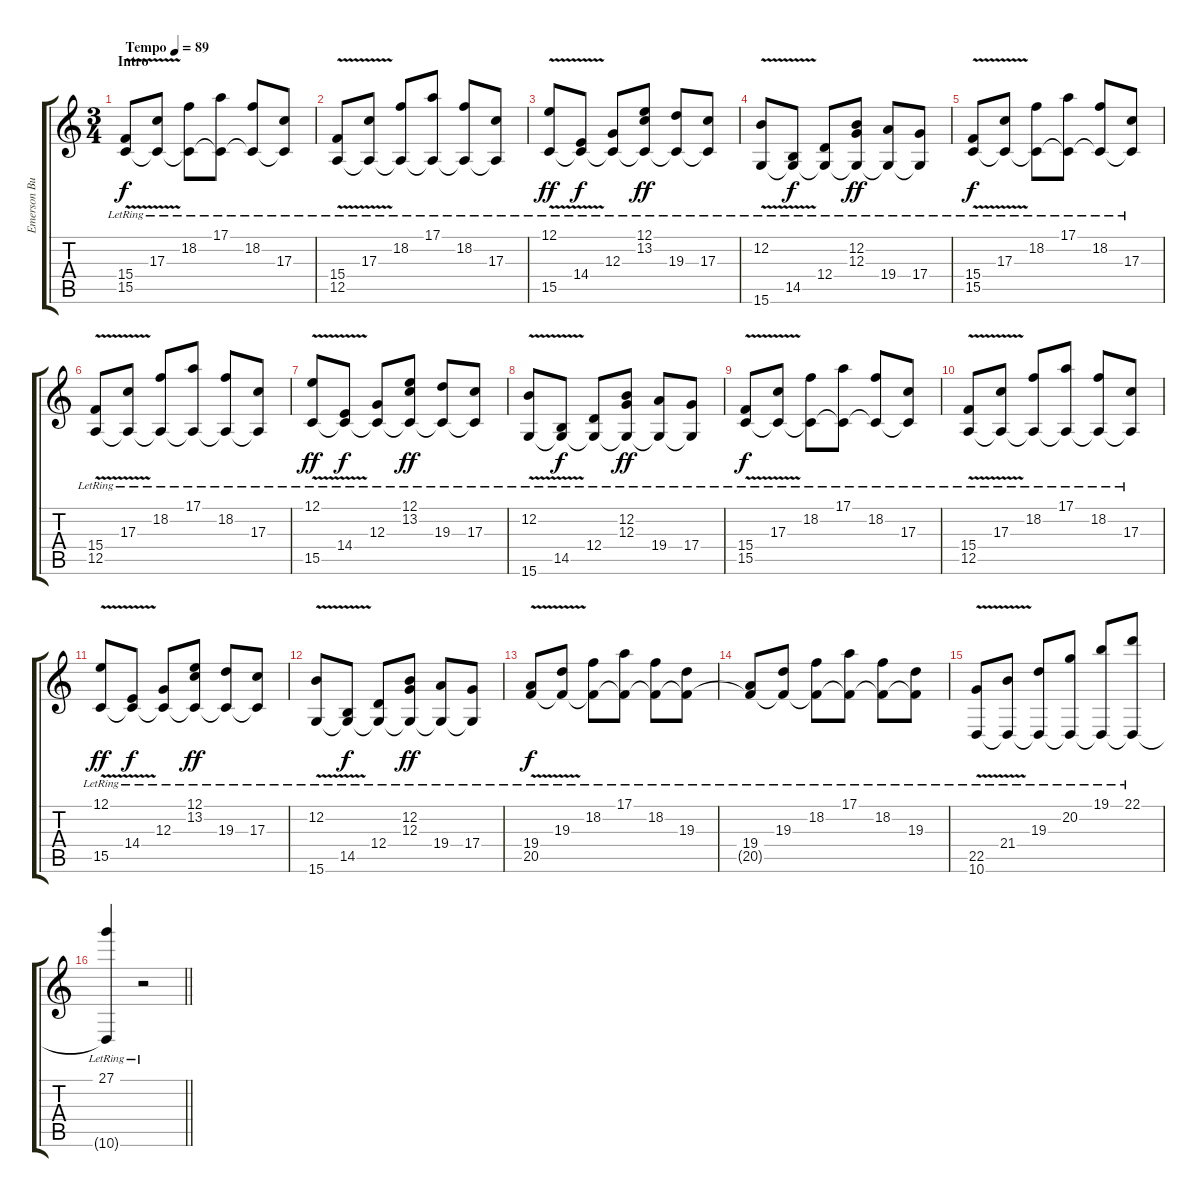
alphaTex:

\track ("Emerson Burton (Keyboard)" "Emerson Bu") {instrument electricpiano1}
\staff {score tabs}
\tuning (E4 B3 G3 D3 A2 E2) {hide}
\ts (3 4)
\section ("" "Intro")
\tempo (89 "Tempo")
\clef g2
\ks c
(15.4{lr} 15.5{v lr}).8{dy f instrument electricpiano1} (17.3{lr} 15.5{t}).8 (18.2{lr} 15.5{t}).8 (17.1{lr} 15.5{t}).8 (18.2{lr} 15.5{t}).8 (17.3{lr} 15.5{t}).8 |
(15.4{lr} 12.5{v lr}).8 (17.3{lr} 12.5{t}).8 (18.2{lr} 12.5{t}).8 (17.1{lr} 12.5{t}).8 (18.2{lr} 12.5{t}).8 (17.3{lr} 12.5{t}).8 |
(12.1{lr} 15.5{v lr}).8{dy ff} (14.4{lr} 15.5{t}).8{dy f} (12.3{lr} 15.5{t}).8 (12.1{lr} 13.2{lr} 15.5{t}).8{dy ff} (19.3{lr} 15.5{t}).8 (17.3{lr} 15.5{t}).8 |
(12.2{lr} 15.6{v lr}).8 (14.5{lr} 15.6{t}).8{dy f} (12.4{lr} 15.6{t}).8 (12.2{lr} 12.3{lr} 15.6{t}).8{dy ff} (19.4{lr} 15.6{t}).8 (17.4{lr} 15.6{t}).8 |
(15.4{lr} 15.5{v lr}).8{dy f} (17.3{lr} 15.5{t}).8 (18.2{lr} 15.5{t}).8 (17.1{lr} 15.5{t}).8 (18.2{lr} 15.5{t}).8 (17.3{lr} 15.5{t}).8 |
(15.4{lr} 12.5{v lr}).8 (17.3{lr} 12.5{t}).8 (18.2{lr} 12.5{t}).8 (17.1{lr} 12.5{t}).8 (18.2{lr} 12.5{t}).8 (17.3{lr} 12.5{t}).8 |
(12.1{lr} 15.5{v lr}).8{dy ff} (14.4{lr} 15.5{t}).8{dy f} (12.3{lr} 15.5{t}).8 (12.1{lr} 13.2{lr} 15.5{t}).8{dy ff} (19.3{lr} 15.5{t}).8 (17.3{lr} 15.5{t}).8 |
(12.2{lr} 15.6{v lr}).8 (14.5{lr} 15.6{t}).8{dy f} (12.4{lr} 15.6{t}).8 (12.2{lr} 12.3{lr} 15.6{t}).8{dy ff} (19.4{lr} 15.6{t}).8 (17.4{lr} 15.6{t}).8 |
(15.4{lr} 15.5{v lr}).8{dy f} (17.3{lr} 15.5{t}).8 (18.2{lr} 15.5{t}).8 (17.1{lr} 15.5{t}).8 (18.2{lr} 15.5{t}).8 (17.3{lr} 15.5{t}).8 |
(15.4{lr} 12.5{v lr}).8 (17.3{lr} 12.5{t}).8 (18.2{lr} 12.5{t}).8 (17.1{lr} 12.5{t}).8 (18.2{lr} 12.5{t}).8 (17.3{lr} 12.5{t}).8 |
(12.1{lr} 15.5{v lr}).8{dy ff} (14.4{lr} 15.5{t}).8{dy f} (12.3{lr} 15.5{t}).8 (12.1{lr} 13.2{lr} 15.5{t}).8{dy ff} (19.3{lr} 15.5{t}).8 (17.3{lr} 15.5{t}).8 |
(12.2{lr} 15.6{v lr}).8 (14.5{lr} 15.6{t}).8{dy f} (12.4{lr} 15.6{t}).8 (12.2{lr} 12.3{lr} 15.6{t}).8{dy ff} (19.4{lr} 15.6{t}).8 (17.4{lr} 15.6{t}).8 |
(19.4{lr} 20.5{v}).8{dy f} (19.3{lr} 20.5{t}).8 (18.2{lr} 20.5{t}).8 (17.1{lr} 20.5{t}).8 (18.2{lr} 20.5{t}).8 (19.3{lr} 20.5{t}).8 |
(19.4{lr} 20.5{t}).8 (19.3{lr} 20.5{t}).8 (18.2{lr} 20.5{t}).8 (17.1{lr} 20.5{t}).8 (18.2{lr} 20.5{t}).8 (19.3{lr} 20.5{t}).8 |
(22.5{lr} 10.6{v lr}).8 (21.4{lr} 10.6{t}).8 (19.3{lr} 10.6{t}).8 (20.2{lr} 10.6{t}).8 (19.1{lr} 10.6{t}).8 (22.1{lr} 10.6{t}).8 |
\barLineRight lightlight
(27.1{lr} 10.6{t}).4 r.2
